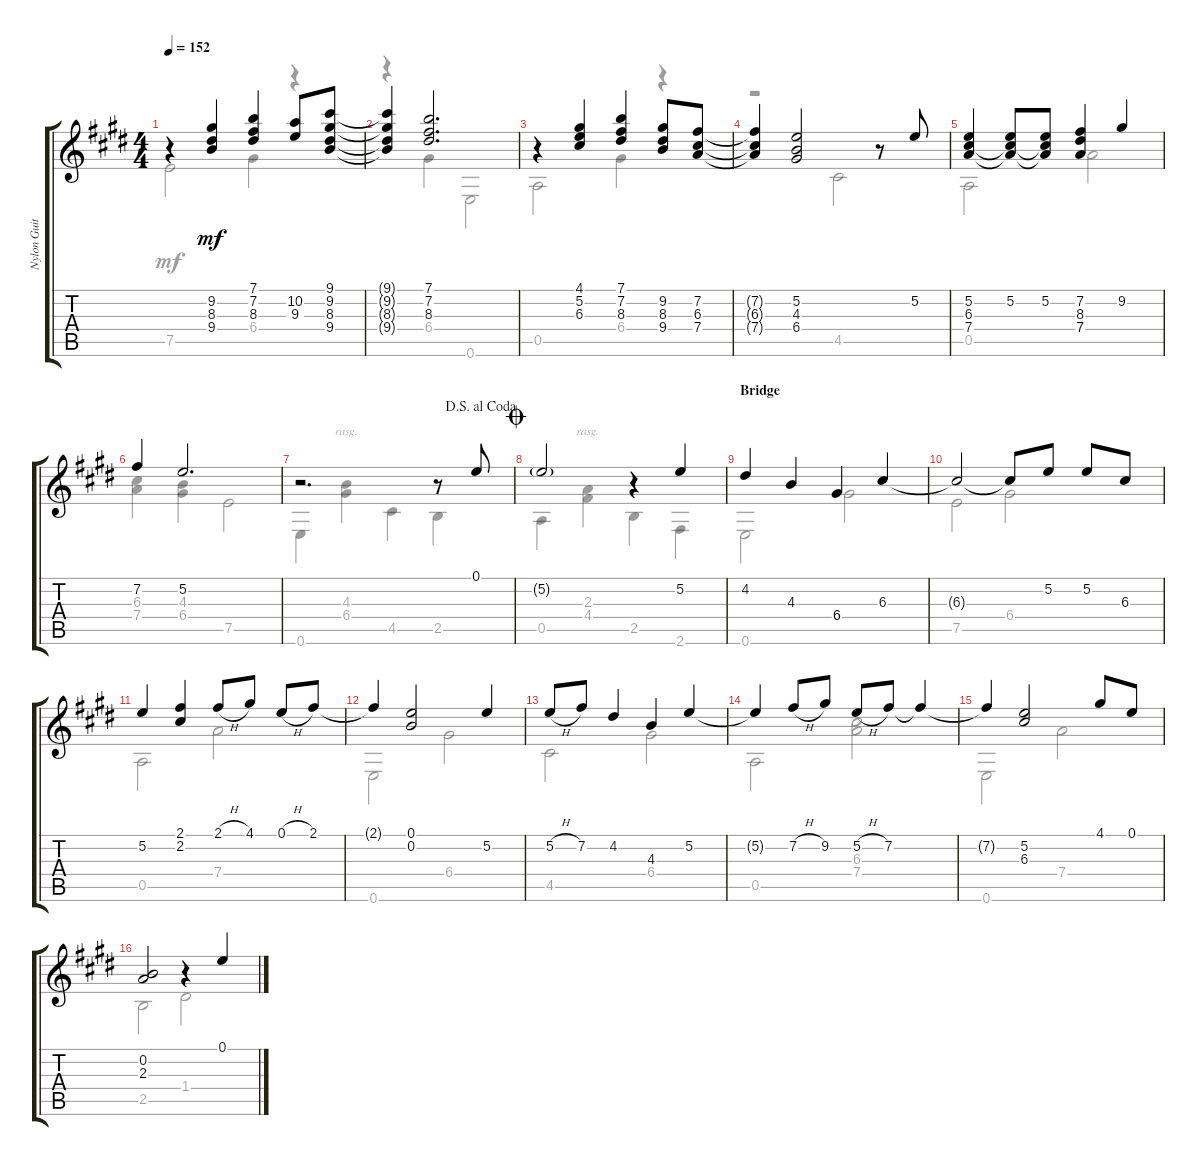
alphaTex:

\track ("Nylon Guitar" "Nylon Guit") {instrument acousticguitarnylon}
\staff {score tabs}
\tuning (E4 B3 G3 D3 A2 E2) {hide}
\voice
\ts (4 4)
\tempo 152
\clef g2
\ks e
r.4{dy mf} (9.2 8.3 9.4).4 (7.1 7.2 8.3).4 (10.2 9.3).8 (9.1 9.2 8.3 9.4).8 |
(9.1{t} 9.2{t} 8.3{t} 9.4{t}).4 (7.1 7.2 8.3).2{d} |
r.4 (4.1 5.2 6.3).4 (7.1 7.2 8.3).4 (9.2 8.3 9.4).8 (7.2 6.3 7.4).8 |
(7.2{t} 6.3{t} 7.4{t}).4 (5.2 4.3 6.4).2 r.8 5.2.8 |
(5.2 6.3 7.4).4 (5.2 6.3{t} 7.4{t}).8 (5.2 6.3{t} 7.4{t}).8 (7.2 8.3 7.4).4 9.2.4 |
7.2.4 5.2.2{d} |
\jump dalsegnoalcoda
r.2{d} r.8 0.1.8 |
\jump coda
5.2{g}.2 r.4 5.2.4 |
\section ("" "Bridge")
4.2.4 4.3.4 6.4.4 6.3.4 |
6.3{t}.2 6.3{t}.8 5.2.8 5.2.8 6.3.8 |
5.2.4 (2.1 2.2).4 2.1{h}.8 4.1.8 0.1{h}.8 2.1.8 |
2.1{t}.4 (0.1 0.2).2 5.2.4 |
5.2{h}.8 7.2.8 4.2.4 4.3.4 5.2.4 |
5.2{t}.4 7.2{h}.8 9.2.8 5.2{h}.8 7.2.8 7.2{t}.4 |
7.2{t}.4 (5.2 6.3).2 4.1.8 0.1.8 |
(0.2 2.3).2 r.4 0.1.4
\voice
\clef g2
\ottava regular
\simile none
\ks e
7.5.2{dy mf} 6.4.4 r.4 |
r.4 6.4.4 0.6.2 |
0.5.2 6.4.4 r.4 |
r.2 4.5.2 |
0.5.2 7.4.2 |
(6.3 7.4).4 (4.3 6.4).4 7.5.2 |
0.6.4 (4.3 6.4).4{rasg ii} 4.5.4 2.5.4 |
0.5.4 (2.3 4.4).4{rasg ii} 2.5.4 2.6.4 |
0.6.2 6.4.2 |
7.5.2 6.4.2 |
0.5.2 7.4.2 |
0.6.2 6.4.2 |
4.5.2 6.4.2 |
0.5.2 (6.3 7.4).2 |
0.6.2 7.4.2 |
2.5.2 1.4.2
